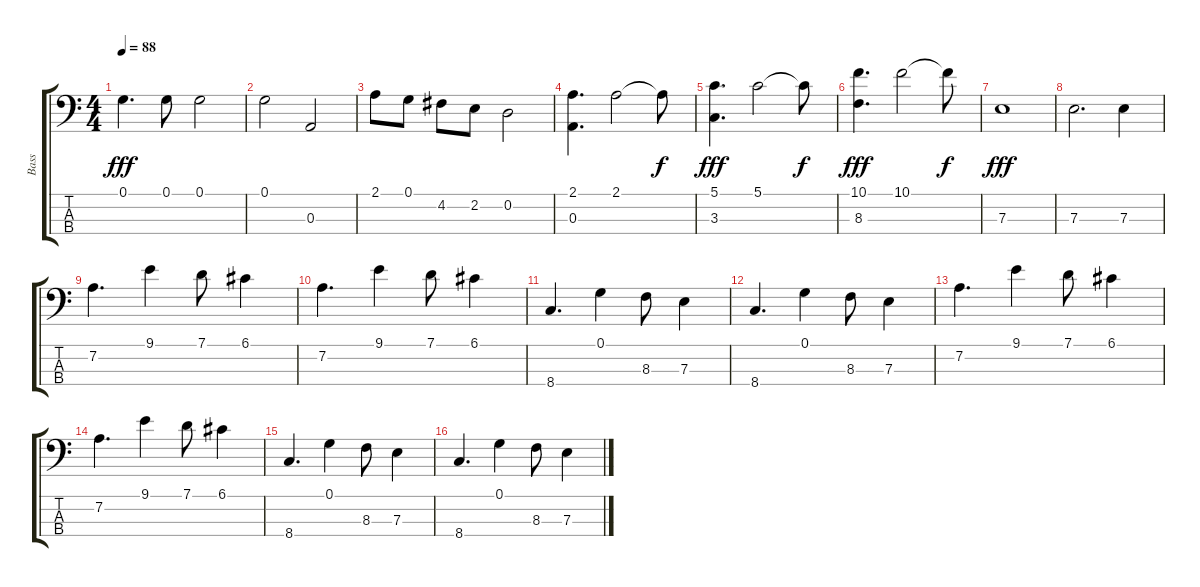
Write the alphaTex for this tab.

\track ("Bass" "Bass") {instrument electricbassfinger}
\staff {score tabs}
\tuning (G2 D2 A1 E1) {hide}
\ts (4 4)
\tempo 88
\clef f4
\ks c
0.1.4{d dy fff} 0.1.8 0.1.2 |
0.1.2 0.3.2 |
2.1.8 0.1.8 4.2.8 2.2.8 0.2.2 |
(2.1 0.3).4{d} 2.1.2 2.1{t}.8{dy f} |
(5.1 3.3).4{d dy fff} 5.1.2 5.1{t}.8{dy f} |
(10.1 8.3).4{d dy fff} 10.1.2 10.1{t}.8{dy f} |
7.3.1{dy fff} |
7.3.2{d} 7.3.4 |
7.2.4{d} 9.1.4 7.1.8 6.1.4 |
7.2.4{d} 9.1.4 7.1.8 6.1.4 |
8.4.4{d} 0.1.4 8.3.8 7.3.4 |
8.4.4{d} 0.1.4 8.3.8 7.3.4 |
7.2.4{d} 9.1.4 7.1.8 6.1.4 |
7.2.4{d} 9.1.4 7.1.8 6.1.4 |
8.4.4{d} 0.1.4 8.3.8 7.3.4 |
8.4.4{d} 0.1.4 8.3.8 7.3.4
